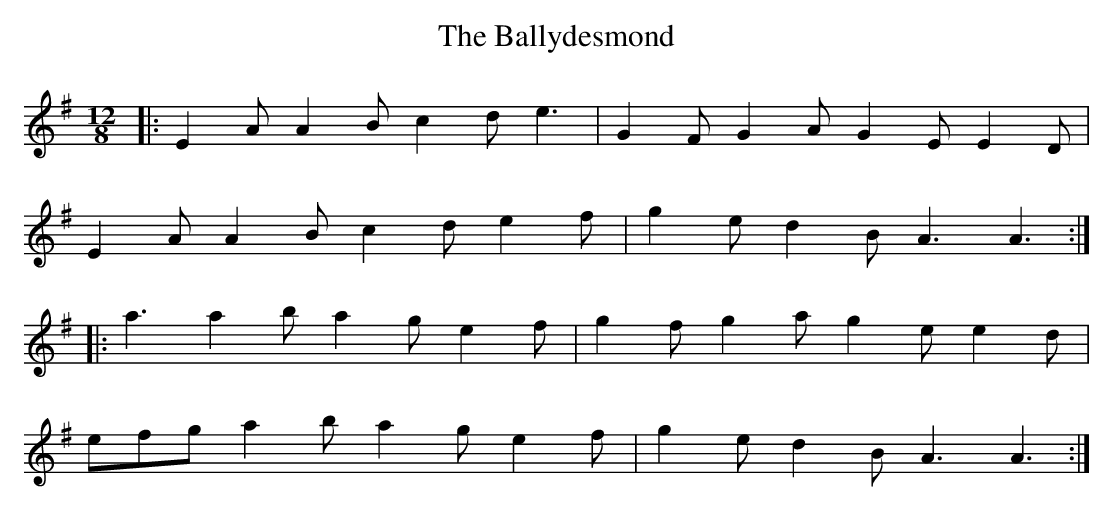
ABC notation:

X:1
T: The Ballydesmond
M: 12/8
L: 1/8
K: Ador
|:E2AA2Bc2de3|G2FG2AG2EE2D|
E2AA2Bc2de2f|g2ed2BA3A3:|
|:a3a2ba2ge2f|g2fg2ag2ee2d|
efga2ba2ge2f|g2ed2BA3A3:|
